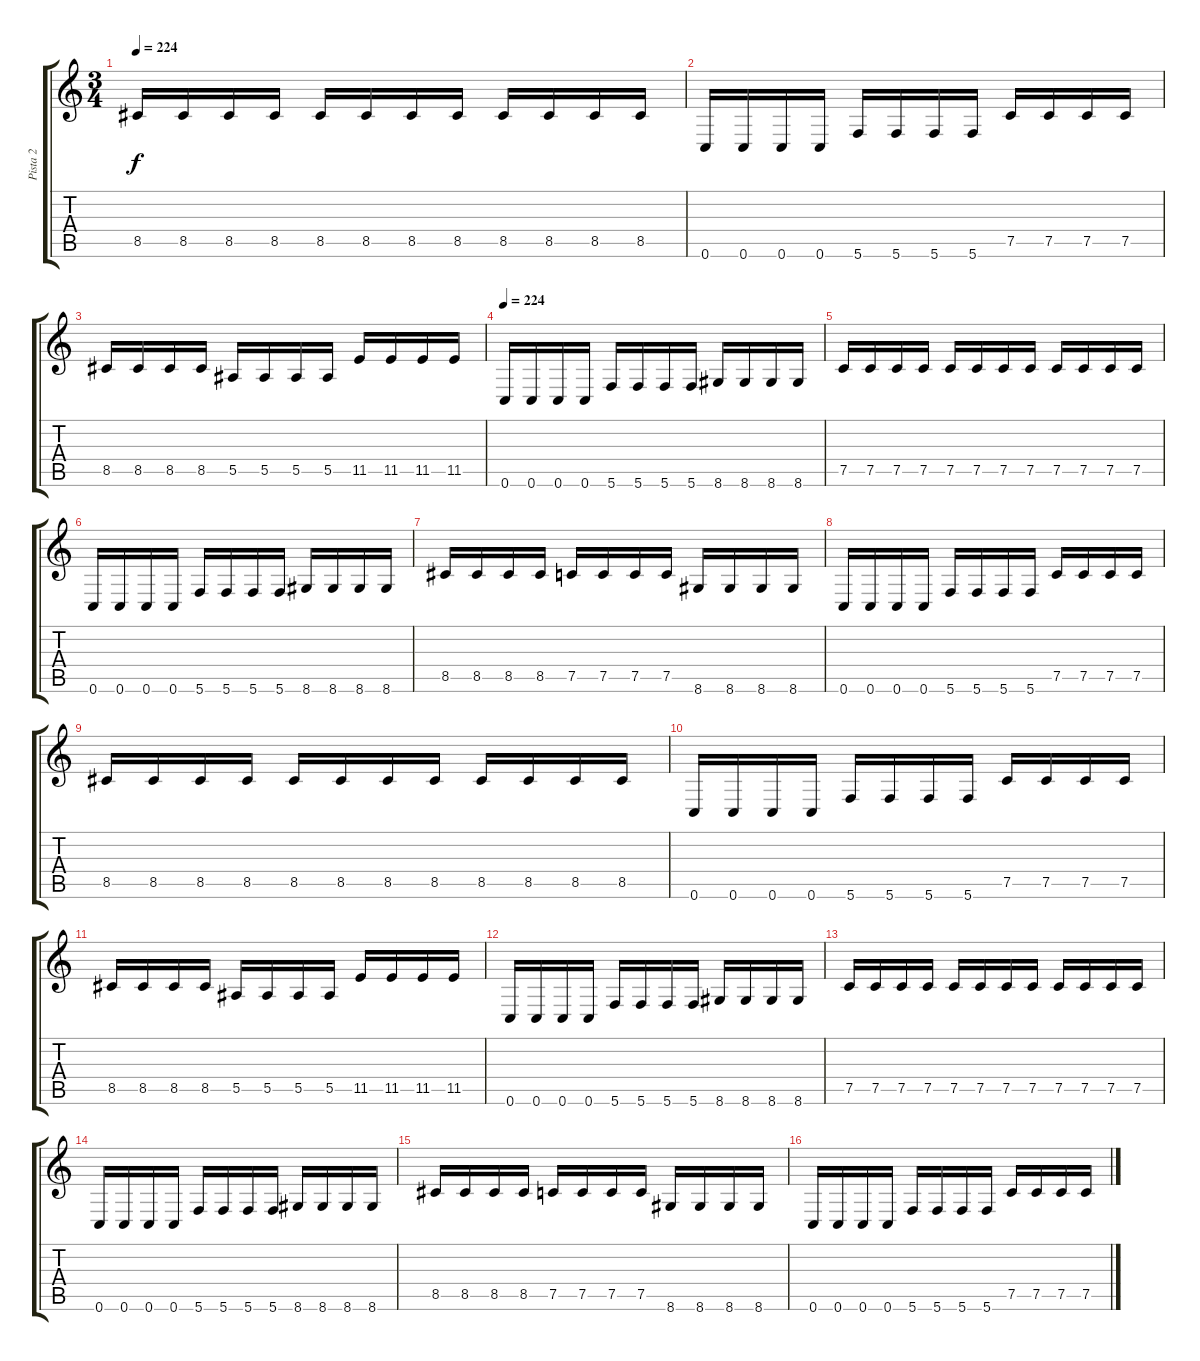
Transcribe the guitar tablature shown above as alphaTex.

\track ("Pista 2" "Pista 2") {instrument distortionguitar}
\staff {score tabs}
\tuning (C4 G3 Eb3 Bb2 F2 C2) {hide}
\ts (3 4)
\tempo 224
\clef g2
\ks c
8.5.16{dy f} 8.5.16 8.5.16 8.5.16 8.5.16 8.5.16 8.5.16 8.5.16 8.5.16 8.5.16 8.5.16 8.5.16 |
0.6.16 0.6.16 0.6.16 0.6.16 5.6.16 5.6.16 5.6.16 5.6.16 7.5.16 7.5.16 7.5.16 7.5.16 |
8.5.16 8.5.16 8.5.16 8.5.16 5.5.16 5.5.16 5.5.16 5.5.16 11.5.16 11.5.16 11.5.16 11.5.16 |
\tempo 224
0.6.16{volume 9 instrument distortionguitar} 0.6.16 0.6.16 0.6.16 5.6.16 5.6.16 5.6.16 5.6.16 8.6.16 8.6.16 8.6.16 8.6.16 |
7.5.16 7.5.16 7.5.16 7.5.16 7.5.16 7.5.16 7.5.16 7.5.16 7.5.16 7.5.16 7.5.16 7.5.16 |
0.6.16 0.6.16 0.6.16 0.6.16 5.6.16 5.6.16 5.6.16 5.6.16 8.6.16 8.6.16 8.6.16 8.6.16 |
8.5.16 8.5.16 8.5.16 8.5.16 7.5.16 7.5.16 7.5.16 7.5.16 8.6.16 8.6.16 8.6.16 8.6.16 |
0.6.16 0.6.16 0.6.16 0.6.16 5.6.16 5.6.16 5.6.16 5.6.16 7.5.16 7.5.16 7.5.16 7.5.16 |
8.5.16 8.5.16 8.5.16 8.5.16 8.5.16 8.5.16 8.5.16 8.5.16 8.5.16 8.5.16 8.5.16 8.5.16 |
0.6.16 0.6.16 0.6.16 0.6.16 5.6.16 5.6.16 5.6.16 5.6.16 7.5.16 7.5.16 7.5.16 7.5.16 |
8.5.16 8.5.16 8.5.16 8.5.16 5.5.16 5.5.16 5.5.16 5.5.16 11.5.16 11.5.16 11.5.16 11.5.16 |
0.6.16 0.6.16 0.6.16 0.6.16 5.6.16 5.6.16 5.6.16 5.6.16 8.6.16 8.6.16 8.6.16 8.6.16 |
7.5.16 7.5.16 7.5.16 7.5.16 7.5.16 7.5.16 7.5.16 7.5.16 7.5.16 7.5.16 7.5.16 7.5.16 |
0.6.16 0.6.16 0.6.16 0.6.16 5.6.16 5.6.16 5.6.16 5.6.16 8.6.16 8.6.16 8.6.16 8.6.16 |
8.5.16 8.5.16 8.5.16 8.5.16 7.5.16 7.5.16 7.5.16 7.5.16 8.6.16 8.6.16 8.6.16 8.6.16 |
0.6.16 0.6.16 0.6.16 0.6.16 5.6.16 5.6.16 5.6.16 5.6.16 7.5.16 7.5.16 7.5.16 7.5.16
